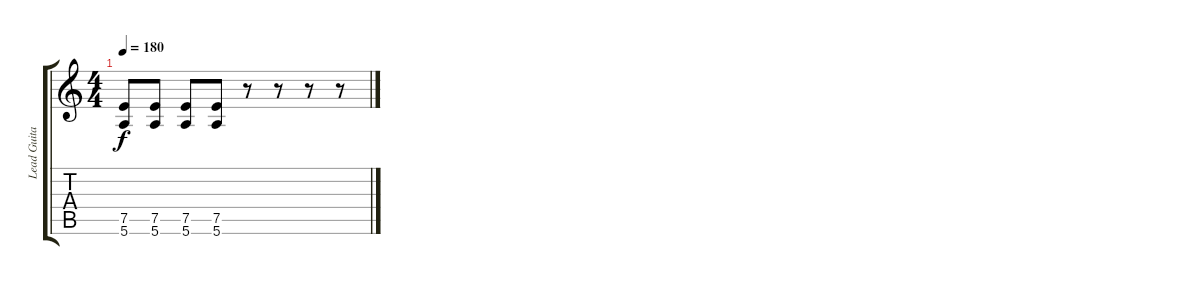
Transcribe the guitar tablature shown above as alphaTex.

\track ("Lead Guitar" "Lead Guita") {instrument distortionguitar}
\staff {score tabs}
\tuning (E4 B3 G3 D3 A2 E2) {hide}
\ts (4 4)
\tempo 180
\clef g2
\ks c
(7.5 5.6).8{dy f} (7.5 5.6).8 (7.5 5.6).8 (7.5 5.6).8 r.8 r.8 r.8 r.8
